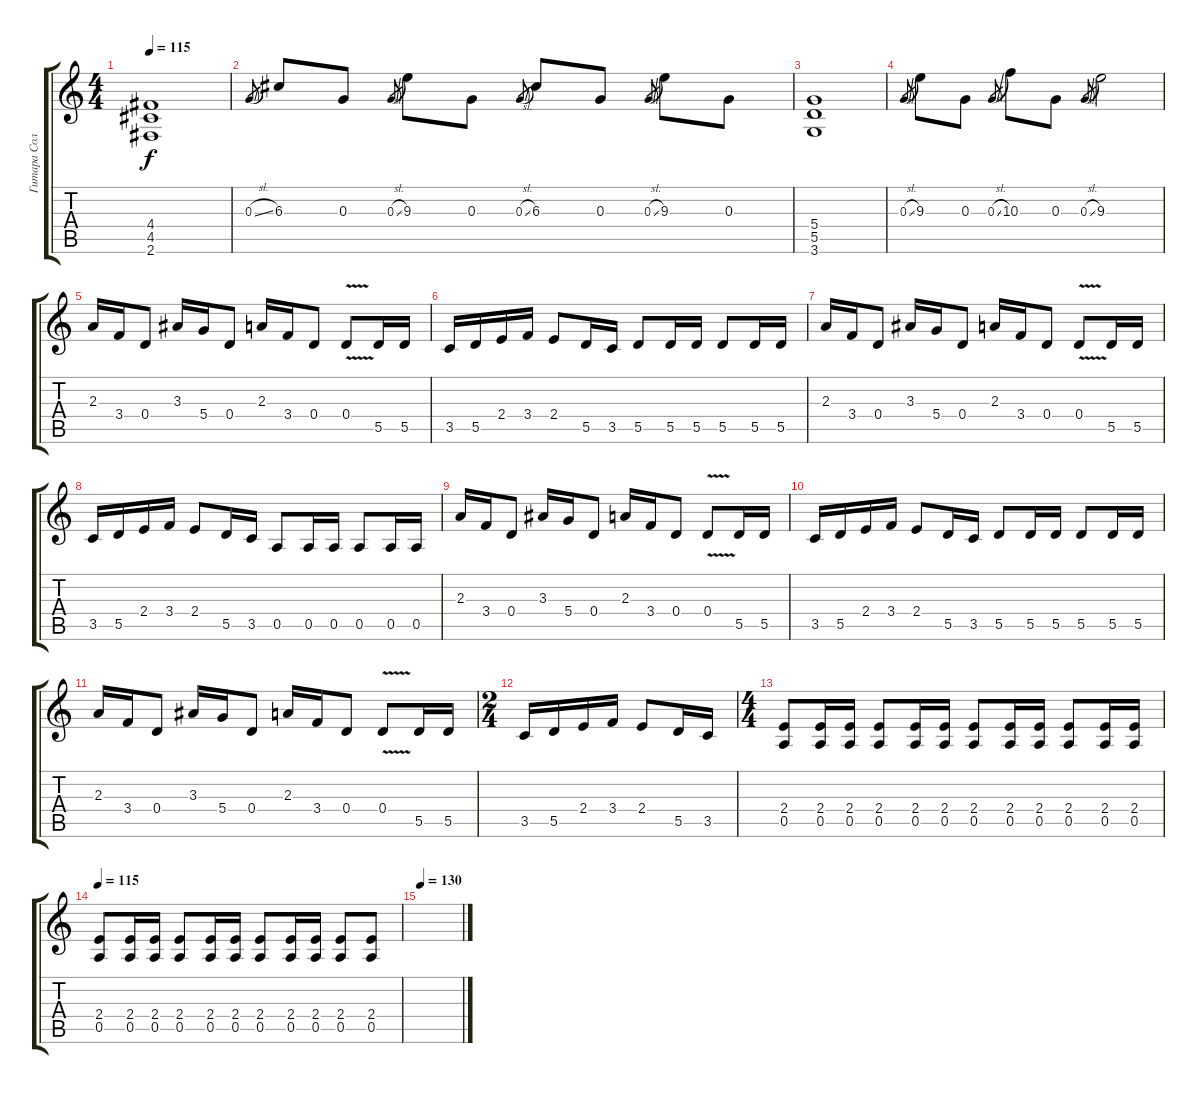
\track ("Гитара Соло 1" "Гитара Сол") {instrument distortionguitar}
\staff {score tabs}
\tuning (E4 B3 G3 D3 A2 E2) {hide}
\ts (4 4)
\tempo 115
\clef g2
\ks c
(4.4 4.5 2.6).1{dy f} |
0.3{sl}.8{gr} 6.3.8 0.3.8 0.3{sl}.8{gr} 9.3.8 0.3.8 0.3{sl}.8{gr} 6.3.8 0.3.8 0.3{sl}.8{gr} 9.3.8 0.3.8 |
(5.4 5.5 3.6).1 |
0.3{sl}.8{gr} 9.3.8 0.3.8 0.3{sl}.8{gr} 10.3.8 0.3.8 0.3{sl}.8{gr} 9.3.2 |
2.3.16 3.4.16 0.4.8 3.3.16 5.4.16 0.4.8 2.3.16 3.4.16 0.4.8 0.4{v}.8 5.5.16 5.5.16 |
3.5.16 5.5.16 2.4.16 3.4.16 2.4.8 5.5.16 3.5.16 5.5.8 5.5.16 5.5.16 5.5.8 5.5.16 5.5.16 |
2.3.16 3.4.16 0.4.8 3.3.16 5.4.16 0.4.8 2.3.16 3.4.16 0.4.8 0.4{v}.8 5.5.16 5.5.16 |
3.5.16 5.5.16 2.4.16 3.4.16 2.4.8 5.5.16 3.5.16 0.5.8 0.5.16 0.5.16 0.5.8 0.5.16 0.5.16 |
2.3.16 3.4.16 0.4.8 3.3.16 5.4.16 0.4.8 2.3.16 3.4.16 0.4.8 0.4{v}.8 5.5.16 5.5.16 |
3.5.16 5.5.16 2.4.16 3.4.16 2.4.8 5.5.16 3.5.16 5.5.8 5.5.16 5.5.16 5.5.8 5.5.16 5.5.16 |
2.3.16 3.4.16 0.4.8 3.3.16 5.4.16 0.4.8 2.3.16 3.4.16 0.4.8 0.4{v}.8 5.5.16 5.5.16 |
\ts (2 4)
3.5.16 5.5.16 2.4.16 3.4.16 2.4.8 5.5.16 3.5.16 |
\ts (4 4)
(2.4 0.5).8 (2.4 0.5).16 (2.4 0.5).16 (2.4 0.5).8 (2.4 0.5).16 (2.4 0.5).16 (2.4 0.5).8 (2.4 0.5).16 (2.4 0.5).16 (2.4 0.5).8 (2.4 0.5).16 (2.4 0.5).16 |
\tempo 115
(2.4 0.5).8 (2.4 0.5).16 (2.4 0.5).16 (2.4 0.5).8 (2.4 0.5).16 (2.4 0.5).16 (2.4 0.5).8 (2.4 0.5).16 (2.4 0.5).16 (2.4 0.5).8 (2.4 0.5).8 |
\tempo 130
